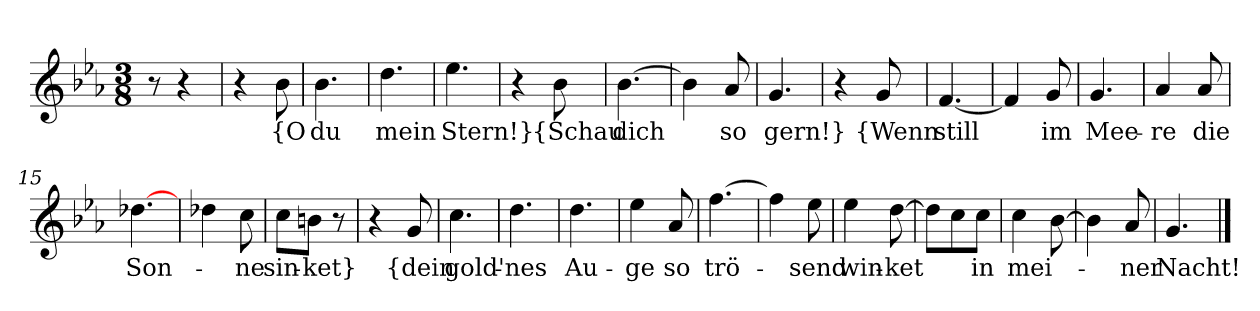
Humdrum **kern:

**kern	**text
*part1	*part1
*staff1	*staff1
*clefG2	*
*k[b-e-a-]	*
*M3/8	*
=1	=1
8r	.
4r	.
=2	=2
4r	.
8b-	{O
=3	=3
4.b-	du
=4	=4
4.dd	mein
=5	=5
4.ee-	Stern!}
=6	=6
4r	.
8b-	{Schau
=7	=7
[4.b-	dich
=8	=8
4b-]	.
8a-	so
=9	=9
4.g	gern!}
=10	=10
4r	.
8g	{Wenn
=11	=11
[4.f	still
=12	=12
4f]	.
8g	im
=13	=13
4.g	Mee-
=14	=14
4a-	-re
8a-	die
=15	=15
[4.dd-X	Son-
=16	=16
4dd-X	.
8cc	-ne
=17	=17
8cc\L	sin-
8bn\J	-ket}
8r	.
=18	=18
4r	.
8g	{dein
=19	=19
4.cc	gold'-
=20	=20
4.dd	-nes
=21	=21
4.dd	Au-
=22	=22
4ee-	-ge
8a-	-so
=23	=23
[4.ff	trö-
=24	=24
4ff]	.
8ee-	-send
=25	=25
4ee-	win-
[8dd	-ket
=26	=26
8dd\L]	.
8cc\	.
8cc\J	in
=27	=27
4cc	mei-
[8b-	.
=28	=28
4b-]	.
8a-	-ner
=29	=29
4.g	Nacht!
==	==
*-	*-
